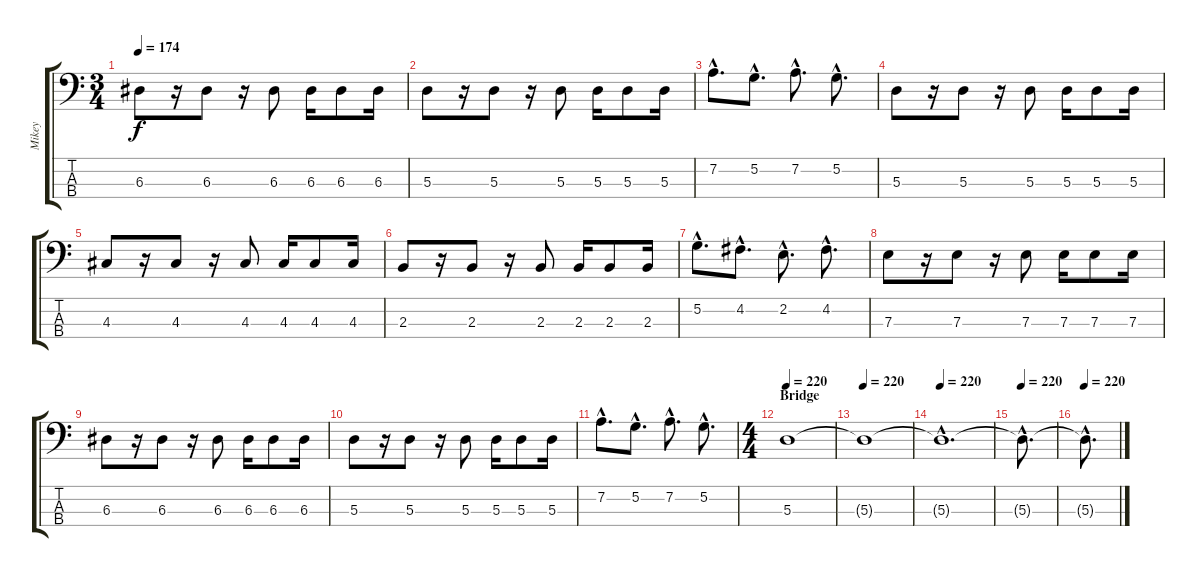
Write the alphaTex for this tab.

\track ("Mikey" "Mikey") {instrument electricbassfinger}
\staff {score tabs}
\tuning (G2 D2 A1 E1) {hide}
\ts (3 4)
\tempo 174
\clef f4
\ks c
6.3.8{dy f} r.16 6.3.8 r.16 6.3.8 6.3.16 6.3.8 6.3.16 |
5.3.8 r.16 5.3.8 r.16 5.3.8 5.3.16 5.3.8 5.3.16 |
7.2{hac}.8{d} 5.2{hac}.8{d} 7.2{hac}.8{d} 5.2{hac}.8{d} |
5.3.8 r.16 5.3.8 r.16 5.3.8 5.3.16 5.3.8 5.3.16 |
4.3.8 r.16 4.3.8 r.16 4.3.8 4.3.16 4.3.8 4.3.16 |
2.3.8 r.16 2.3.8 r.16 2.3.8 2.3.16 2.3.8 2.3.16 |
5.2{hac}.8{d} 4.2{hac}.8{d} 2.2{hac}.8{d} 4.2{hac}.8{d} |
7.3.8 r.16 7.3.8 r.16 7.3.8 7.3.16 7.3.8 7.3.16 |
6.3.8 r.16 6.3.8 r.16 6.3.8 6.3.16 6.3.8 6.3.16 |
5.3.8 r.16 5.3.8 r.16 5.3.8 5.3.16 5.3.8 5.3.16 |
7.2{hac}.8{d} 5.2{hac}.8{d} 7.2{hac}.8{d} 5.2{hac}.8{d} |
\ts (4 4)
\section ("" "Bridge")
\tempo 220
5.3.1 |
\tempo 220
5.3{t}.1 |
\tempo 220
5.3{hac t}.1{d} |
\tempo 220
5.3{hac t}.8{d} |
\tempo 220
5.3{hac t}.8{d}
